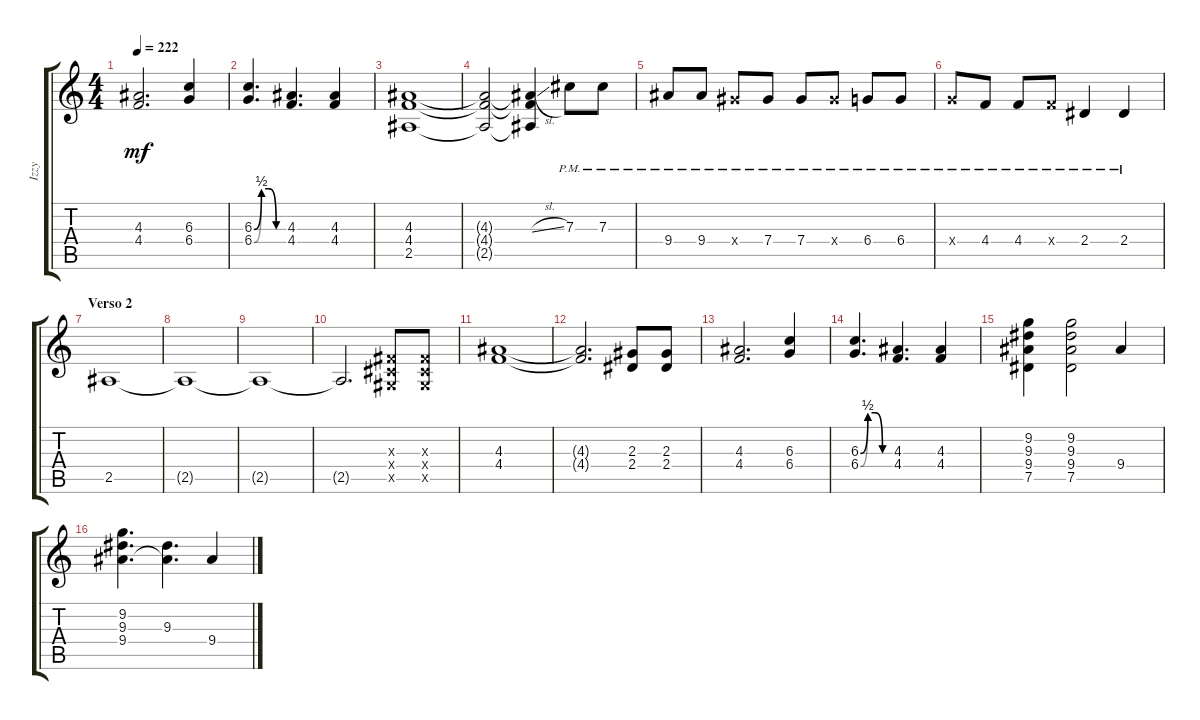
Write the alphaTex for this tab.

\track ("Izzy" "Izzy") {instrument distortionguitar}
\staff {score tabs}
\tuning (Eb4 Bb3 Gb3 Db3 Ab2 Eb2) {hide}
\ts (4 4)
\tempo 222
\clef g2
\ks c
(4.3 4.4).2{d dy mf} (6.3 6.4).4 |
(6.3{be (custom 0 0 15 2 30 2 45 0 60 0)} 6.4{be (custom 0 0 15 2 30 2 45 0 60 0)}).4{d} (4.3 4.4).4{d} (4.3 4.4).4 |
(4.3 4.4 2.5).1 |
(4.3{t} 4.4{t} 2.5{t}).2 (4.3{sl t} 4.4{t} 2.5{t}).4 7.3{pm}.8 7.3{pm}.8 |
9.4{pm}.8 9.4{pm}.8 7.4{pm x}.8 7.4{pm}.8 7.4{pm}.8 7.4{pm x}.8 6.4{pm}.8 6.4{pm}.8 |
6.4{pm x}.8 4.4{pm}.8 4.4{pm}.8 4.4{pm x}.8 2.4{pm}.4 2.4{pm}.4 |
\section ("" "Verso 2")
2.5.1 |
2.5{t}.1 |
2.5{t}.1 |
2.5{t}.2{d} (0.3{x} 0.4{x} 0.5{x}).8 (0.3{x} 0.4{x} 0.5{x}).8 |
(4.3 4.4).1 |
(4.3{t} 4.4{t}).2{d} (2.3 2.4).8 (2.3 2.4).8 |
(4.3 4.4).2{d} (6.3 6.4).4 |
(6.3{be (custom 0 0 15 2 30 2 45 0 60 0)} 6.4{be (custom 0 0 15 2 30 2 45 0 60 0)}).4{d} (4.3 4.4).4{d} (4.3 4.4).4 |
(9.2 9.3 9.4 7.5).4 (9.2 9.3 9.4 7.5).2 9.4.4 |
(9.2 9.3 9.4).4{d} (9.3 9.4{t}).4{d} 9.4.4
